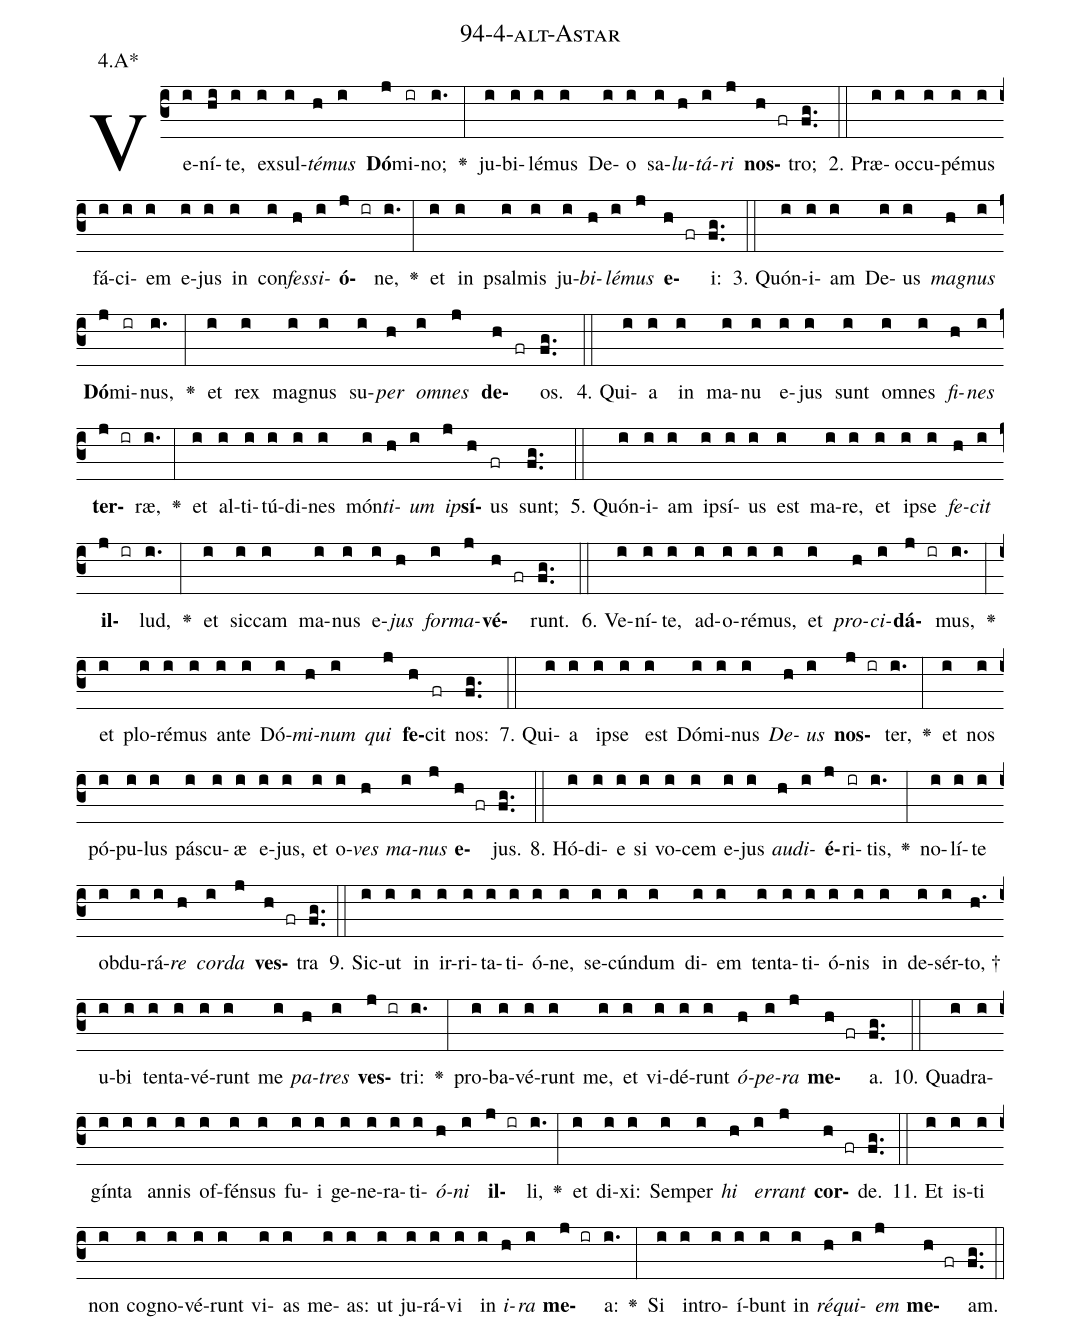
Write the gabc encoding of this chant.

name: 94-4-alt-Astar;
annotation: 4.A*;
%%
(c3)Ve(i)ní(hi)te,(i) ex(i)sul(i)<i>té</i>(h)<i>mus</i>(i) <b>Dó</b>(j)mi(ir)no;(i.) <v>\greheightstar</v>(:) ju(i)bi(i)lé(i)mus(i) De(i)o(i) sa(i)<i>lu</i>(h)<i>tá</i>(i)<i>ri</i>(j) <b>nos</b>(h fr)tro;(fg..) (::)
2. Præ(i)oc(i)cu(i)pé(i)mus(i) fá(i)ci(i)em(i) e(i)jus(i) in(i) con(i)<i>fes</i>(h)<i>si</i>(i)<b>ó</b>(j ir)ne,(i.) <v>\greheightstar</v>(:) et(i) in(i) psal(i)mis(i) ju(i)<i>bi</i>(h)<i>lé</i>(i)<i>mus</i>(j) <b>e</b>(h fr)i:(fg..) (::)
3. Quón(i)i(i)am(i) De(i)us(i) <i>ma</i>(h)<i>gnus</i>(i) <b>Dó</b>(j)mi(ir)nus,(i.) <v>\greheightstar</v>(:) et(i) rex(i) ma(i)gnus(i) su(i)<i>per</i>(h) <i>om</i>(i)<i>nes</i>(j) <b>de</b>(h fr)os.(fg..) (::)
4. Qui(i)a(i) in(i) ma(i)nu(i) e(i)jus(i) sunt(i) om(i)nes(i) <i>fi</i>(h)<i>nes</i>(i) <b>ter</b>(j ir)ræ,(i.) <v>\greheightstar</v>(:) et(i) al(i)ti(i)tú(i)di(i)nes(i) món(i)<i>ti</i>(h)<i>um</i>(i) <i>ip</i>(j)<b>sí</b>(h)us(fr) sunt;(fg..) (::)
5. Quón(i)i(i)am(i) ip(i)sí(i)us(i) est(i) ma(i)re,(i) et(i) ip(i)se(i) <i>fe</i>(h)<i>cit</i>(i) <b>il</b>(j ir)lud,(i.) <v>\greheightstar</v>(:) et(i) sic(i)cam(i) ma(i)nus(i) e(i)<i>jus</i>(h) <i>for</i>(i)<i>ma</i>(j)<b>vé</b>(h fr)runt.(fg..) (::)
6. Ve(i)ní(i)te,(i) ad(i)o(i)ré(i)mus,(i) et(i) <i>pro</i>(h)<i>ci</i>(i)<b>dá</b>(j ir)mus,(i.) <v>\greheightstar</v>(:) et(i) plo(i)ré(i)mus(i) an(i)te(i) Dó(i)<i>mi</i>(h)<i>num</i>(i) <i>qui</i>(j) <b>fe</b>(h)cit(fr) nos:(fg..) (::)
7. Qui(i)a(i) ip(i)se(i) est(i) Dó(i)mi(i)nus(i) <i>De</i>(h)<i>us</i>(i) <b>nos</b>(j ir)ter,(i.) <v>\greheightstar</v>(:) et(i) nos(i) pó(i)pu(i)lus(i) pás(i)cu(i)æ(i) e(i)jus,(i) et(i) o(i)<i>ves</i>(h) <i>ma</i>(i)<i>nus</i>(j) <b>e</b>(h fr)jus.(fg..) (::)
8. Hó(i)di(i)e(i) si(i) vo(i)cem(i) e(i)jus(i) <i>au</i>(h)<i>di</i>(i)<b>é</b>(j)ri(ir)tis,(i.) <v>\greheightstar</v>(:) no(i)lí(i)te(i) ob(i)du(i)rá(i)<i>re</i>(h) <i>cor</i>(i)<i>da</i>(j) <b>ves</b>(h fr)tra(fg..) (::)
9. Sic(i)ut(i) in(i) ir(i)ri(i)ta(i)ti(i)ó(i)ne,(i) se(i)cún(i)dum(i) di(i)em(i) ten(i)ta(i)ti(i)ó(i)nis(i) in(i) de(i)sér(i)to, †(h.) u(i)bi(i) ten(i)ta(i)vé(i)runt(i) me(i) <i>pa</i>(h)<i>tres</i>(i) <b>ves</b>(j ir)tri:(i.) <v>\greheightstar</v>(:) pro(i)ba(i)vé(i)runt(i) me,(i) et(i) vi(i)dé(i)runt(i) <i>ó</i>(h)<i>pe</i>(i)<i>ra</i>(j) <b>me</b>(h fr)a.(fg..) (::)
10. Qua(i)dra(i)gín(i)ta(i) an(i)nis(i) of(i)fén(i)sus(i) fu(i)i(i) ge(i)ne(i)ra(i)ti(i)<i>ó</i>(h)<i>ni</i>(i) <b>il</b>(j ir)li,(i.) <v>\greheightstar</v>(:) et(i) di(i)xi:(i) Sem(i)per(i) <i>hi</i>(h) <i>er</i>(i)<i>rant</i>(j) <b>cor</b>(h fr)de.(fg..) (::)
11. Et(i) is(i)ti(i) non(i) co(i)gno(i)vé(i)runt(i) vi(i)as(i) me(i)as:(i) ut(i) ju(i)rá(i)vi(i) in(i) <i>i</i>(h)<i>ra</i>(i) <b>me</b>(j ir)a:(i.) <v>\greheightstar</v>(:) Si(i) in(i)tro(i)í(i)bunt(i) in(i) <i>ré</i>(h)<i>qui</i>(i)<i>em</i>(j) <b>me</b>(h fr)am.(fg..) (::)
